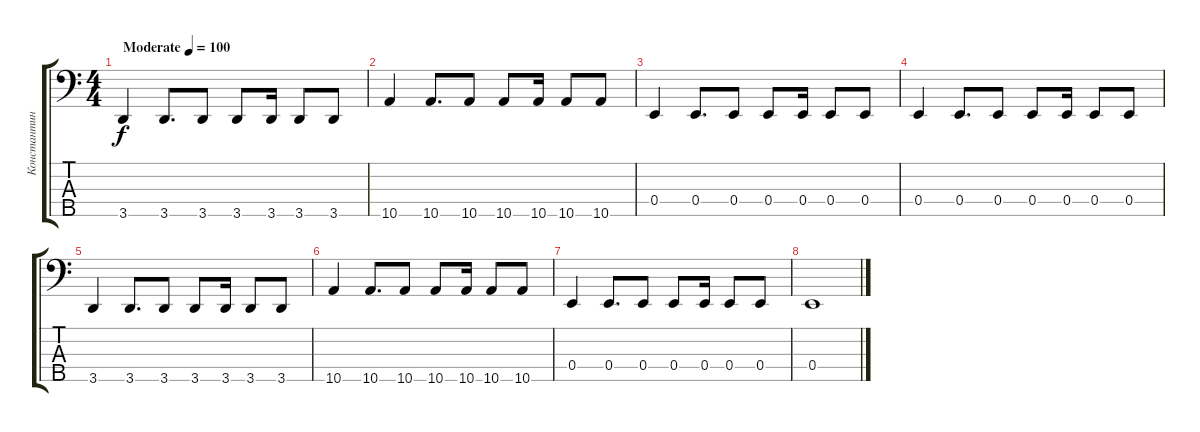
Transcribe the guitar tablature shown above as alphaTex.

\track ("Константин Бекрев" "Константин") {instrument electricbasspick}
\staff {score tabs}
\tuning (G2 D2 A1 E1 B0) {hide}
\ts (4 4)
\tempo (100 "Moderate")
\clef f4
\ks c
3.5.4{dy f instrument electricbasspick} 3.5.8{d} 3.5.8 3.5.8 3.5.16 3.5.8 3.5.8 |
10.5.4 10.5.8{d} 10.5.8 10.5.8 10.5.16 10.5.8 10.5.8 |
0.4.4 0.4.8{d} 0.4.8 0.4.8 0.4.16 0.4.8 0.4.8 |
0.4.4 0.4.8{d} 0.4.8 0.4.8 0.4.16 0.4.8 0.4.8 |
3.5.4 3.5.8{d} 3.5.8 3.5.8 3.5.16 3.5.8 3.5.8 |
10.5.4 10.5.8{d} 10.5.8 10.5.8 10.5.16 10.5.8 10.5.8 |
0.4.4 0.4.8{d} 0.4.8 0.4.8 0.4.16 0.4.8 0.4.8 |
0.4.1
